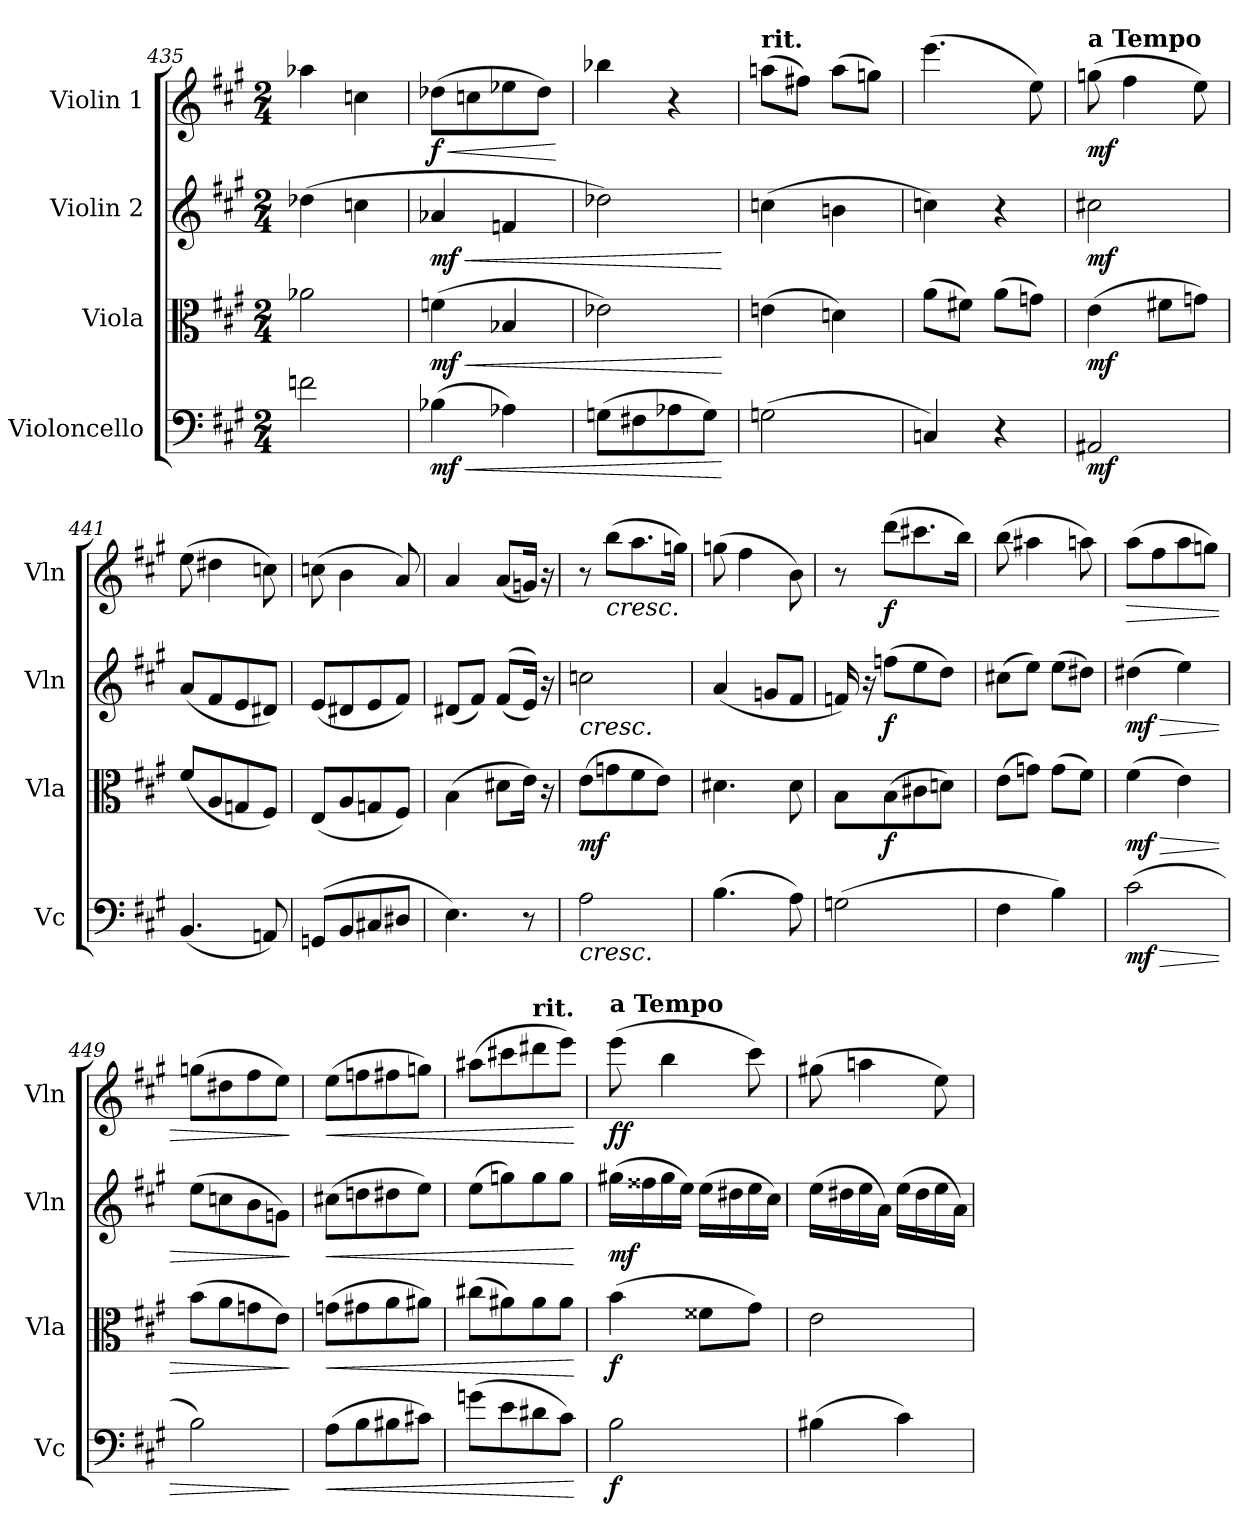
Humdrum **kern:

**kern	**dynam	**kern	**dynam	**kern	**dynam	**kern	**dynam
*part4	*part4	*part3	*part3	*part2	*part2	*part1	*part1
*staff4	*staff4	*staff3	*staff3	*staff2	*staff2	*staff1	*staff1
*I"Violoncello	*	*I"Viola	*	*I"Violin 2	*	*I"Violin 1	*
*I'Vc	*	*I'Vla	*	*I'Vln	*	*I'Vln	*
*clefF4	*	*clefC3	*	*clefG2	*	*clefG2	*
*k[f#c#g#]	*	*k[f#c#g#]	*	*k[f#c#g#]	*	*k[f#c#g#]	*
*M2/4	*	*M2/4	*	*M2/4	*	*M2/4	*
=435	=435	=435	=435	=435	=435	=435	=435
2fn\	.	2a-X\	.	(>4dd-X\	.	4aa-X\	.
.	.	.	.	4ccn\	.	4ccn\	.
=436	=436	=436	=436	=436	=436	=436	=436
!	!LO:HP:b	!	!LO:HP:b	!	!LO:HP:b	!	!LO:HP:b
!	!LO:DY:n=1:b	!	!LO:DY:n=1:b	!	!LO:DY:n=1:b	!	!LO:DY:n=1:b
(>4B-X\	< mf	(>4fn\	< mf	4a-X/	< mf	(>8dd-X\L	< f
.	.	.	.	.	.	8ccn\	.
4A-X\)	.	4B-X/	.	4fn/	.	8ee-X\	.
.	.	.	.	.	.	8dd-\J)	.
.	.	.	.	.	.	.	[
=437	=437	=437	=437	=437	=437	=437	=437
(>8Gn\L	.	2e-X\)	.	2dd-X\)	.	4bb-X\	.
8F#X\	.	.	.	.	.	.	.
8A-X\	.	.	.	.	.	4r	.
8G\J)	.	.	.	.	.	.	.
.	[	.	[	.	[	.	.
=438	=438	=438	=438	=438	=438	=438	=438
!	!	!	!	!	!	!LO:TX:a:B:t=rit.	!
!	!LO:DY:b	!	!LO:DY:b	!	!LO:DY:b	!	!LO:DY:b
(>2Gn\	other-dynamics	(>4en\	other-dynamics	(>4ccn\	other-dynamics	(>8aan\L	other-dynamics
.	.	.	.	.	.	8ff#X\J)	.
.	.	4dn\)	.	4bn\	.	(>8aa\L	.
.	.	.	.	.	.	8ggn\J)	.
=439	=439	=439	=439	=439	=439	=439	=439
4Cn/)	.	(>8a\L	.	4ccn\)	.	(>4.eee\	.
.	.	8f#X\J)	.	.	.	.	.
4r	.	(>8a\L	.	4r	.	.	.
.	.	8gn\J)	.	.	.	8ee\)	.
!!LO:LB:g=z
=440	=440	=440	=440	=440	=440	=440	=440
!	!	!	!	!	!	!LO:TX:a:B:t=a Tempo	!
!	!LO:DY:b	!	!LO:DY:b	!	!LO:DY:b	!	!LO:DY:b
2AA#X/	mf	(>4e\	mf	2cc#X\	mf	(>8ggn\	mf
.	.	.	.	.	.	4ff#\	.
.	.	8f#X\L	.	.	.	.	.
.	.	8gn\J)	.	.	.	8ee\)	.
=441	=441	=441	=441	=441	=441	=441	=441
(<4.BB/	.	(<8f#/L	.	(<8a/L	.	(>8ee\	.
.	.	8A/	.	8f#/	.	4dd#X\	.
.	.	8Gn/	.	8e/	.	.	.
8AAn/)	.	8F#/J)	.	8d#X/J)	.	8ccn\)	.
=442	=442	=442	=442	=442	=442	=442	=442
(<8GGn/L	.	(<8E/L	.	(<8e/L	.	(>8ccn\	.
8BB/	.	8A/	.	8d#X/	.	4b\	.
8C#X/	.	8Gn/	.	8e/	.	.	.
8D#X/J	.	8F#/J)	.	8f#/J)	.	8a/)	.
=443	=443	=443	=443	=443	=443	=443	=443
4.E\)	.	(>4B\	.	(<8d#X/L	.	4a/	.
.	.	.	.	8f#/J)	.	.	.
.	.	8d#X\L	.	(<(<8f#/L	.	(<8a/L	.
8r	.	16e\Jk)	.	16e/Jk))	.	16gn/Jk)	.
.	.	16r	.	16r	.	16r	.
=444	=444	=444	=444	=444	=444	=444	=444
!	!	!	!	!LO:TX:b:i:t=cresc.	!	!	!
!LO:TX:b:i:t=cresc.	!	!	!	!	!	!	!
!	!	!	!LO:DY:b	!	!	!	!
2A\	.	(>8e\L	mf	2ccn\	.	8r	.
!	!	!	!	!	!	!LO:TX:b:i:t=cresc.	!
.	.	8gn\	.	.	.	(>8bb\L	.
.	.	8f#\	.	.	.	8.aa\	.
.	.	8e\J)	.	.	.	.	.
.	.	.	.	.	.	16ggn\Jk)	.
=445	=445	=445	=445	=445	=445	=445	=445
(>4.B\	.	4.d#X\	.	(<4a/	.	(>8ggn\	.
.	.	.	.	.	.	4ff#\	.
.	.	.	.	8gn/L	.	.	.
8A\)	.	8d#\	.	8f#/J	.	8b\)	.
=446	=446	=446	=446	=446	=446	=446	=446
(>2Gn\	.	8B\L	.	16fn/)	.	8r	.
.	.	.	.	16r	.	.	.
!	!	!	!LO:DY:b	!	!LO:DY:b	!	!LO:DY:b
.	.	(>8B\	f	(>8ffn\L	f	(>8ddd\L	f
.	.	8c#X\	.	8ee\	.	8.ccc#X\	.
.	.	8dn\J)	.	8dd\J)	.	.	.
.	.	.	.	.	.	16bb\Jk)	.
=447	=447	=447	=447	=447	=447	=447	=447
4F#\	.	(>8e\L	.	(>8cc#X\L	.	(>8bb\	.
.	.	8gn\J)	.	8ee\J)	.	4aa#X\	.
4B\)	.	(>8g\L	.	(>8ee\L	.	.	.
.	.	8f#\J)	.	8dd#X\J)	.	8aan\)	.
=448	=448	=448	=448	=448	=448	=448	=448
!	!LO:HP:b	!	!LO:HP:b	!	!LO:HP:b	!	!LO:HP:b
!	!LO:DY:n=1:b	!	!LO:DY:n=1:b	!	!LO:DY:n=1:b	!	!
(>2c#\	> mf	(>4f#\	> mf	(>4dd#X\	> mf	(>8aa\L	>
.	.	.	.	.	.	8ff#\	.
.	.	4e\)	.	4ee\)	.	8aa\	.
.	.	.	.	.	.	8ggn\J)	.
=449	=449	=449	=449	=449	=449	=449	=449
2B\)	.	(>8b\L	.	(>8ee\L	.	(>8ggn\L	.
.	.	8a\	.	8ccn\	.	8dd#X\	.
.	.	8gn\	.	8b\	.	8ff#\	.
.	.	8e\J)	.	8gn\J)	.	8ee\J)	.
.	]	.	]	.	]	.	]
!!LO:LB:g=z
=450	=450	=450	=450	=450	=450	=450	=450
!	!LO:HP:b	!	!LO:HP:b	!	!LO:HP:b	!	!LO:HP:b
(>8A\L	<	(>8gn\L	<	(>8cc#X\L	<	(>8ee\L	<
8B\	.	8g#X\	.	8ddn\	.	8ffn\	.
8B#X\	.	8a\	.	8dd#X\	.	8ff#X\	.
8c#X\J)	.	8a#X\J)	.	8ee\J)	.	8ggn\J)	.
=451	=451	=451	=451	=451	=451	=451	=451
(>8gn\L	.	(>8cc#X\L	.	(>8ee\L	.	(>8aa#X\L	.
8e\	.	8a#X\)	.	8ggn\)	.	8ccc#X\	.
!	!	!	!	!	!	!LO:TX:a:B:t=rit.	!
8d#X\	.	8a#\	.	8gg\	.	8ddd#X\	.
8c#\J)	.	8a#\J	.	8gg\J	.	8eee\J)	.
.	[	.	[	.	[	.	[
=452	=452	=452	=452	=452	=452	=452	=452
!	!	!	!	!	!	!LO:TX:a:B:t=a Tempo	!
!	!LO:DY:b	!	!LO:DY:b	!	!LO:DY:b	!	!LO:DY:b
2B\	f	(>4b\	f	(>16gg#X\LL	mf	(>8eee\	ff
.	.	.	.	16ff##X\	.	.	.
.	.	.	.	16gg#\	.	4bb\	.
.	.	.	.	16ee\JJ)	.	.	.
.	.	8f##X\L	.	(>16ee\LL	.	.	.
.	.	.	.	16dd#X\	.	.	.
.	.	8g#\J)	.	16ee\	.	8ccc#\)	.
.	.	.	.	16cc#\JJ)	.	.	.
=453	=453	=453	=453	=453	=453	=453	=453
(>4B#X\	.	2e\	.	(>16ee\LL	.	(>8gg#X\	.
.	.	.	.	16dd#X\	.	.	.
.	.	.	.	16ee\	.	4aan\	.
.	.	.	.	16a\JJ)	.	.	.
4c#\)	.	.	.	(>16ee\LL	.	.	.
.	.	.	.	16dd#\	.	.	.
.	.	.	.	16ee\	.	8ee\)	.
.	.	.	.	16a\JJ)	.	.	.
=	=	=	=	=	=	=	=
*-	*-	*-	*-	*-	*-	*-	*-
